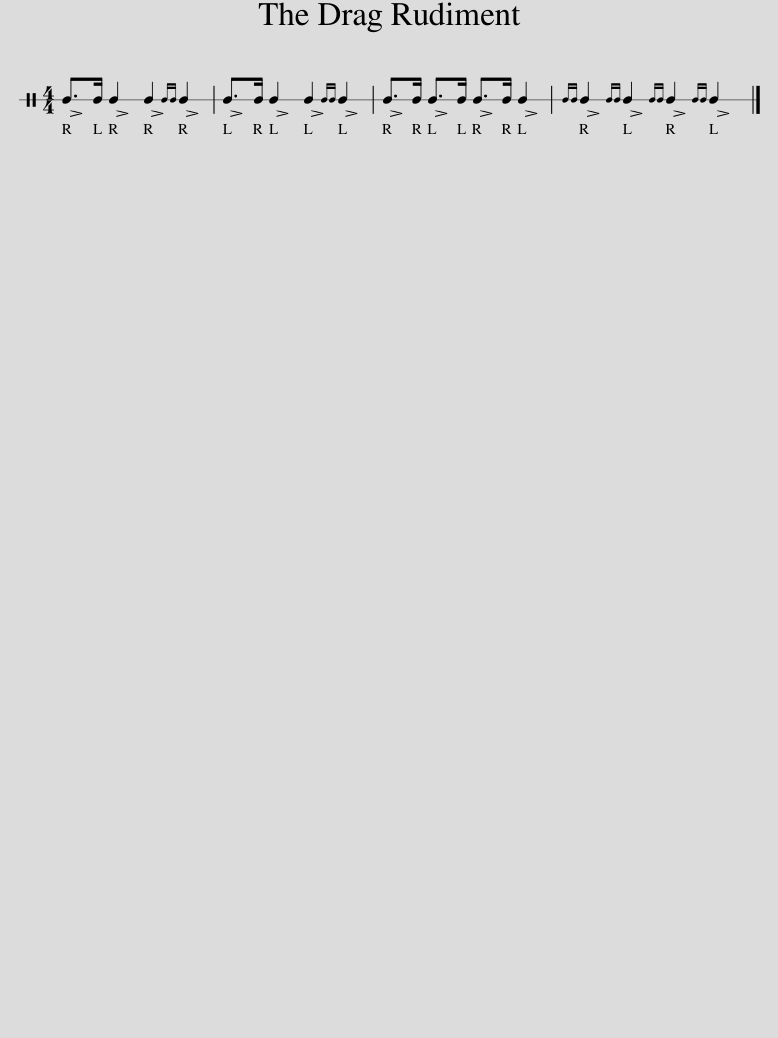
X:1
L:1/8
M:4/4
I:linebreak $
K:C
V:1 perc stafflines=1
K:none
V:1
 !>!E>E !>!E2 !>!E2{EE} !>!E2 | !>!E>E !>!E2 !>!E2{EE} !>!E2 | !>!E>E !>!E>E !>!E>E !>!E2 |{EE} !>!E2{EE} !>!E2{EE} !>!E2{EE} !>!E2 |] %4
